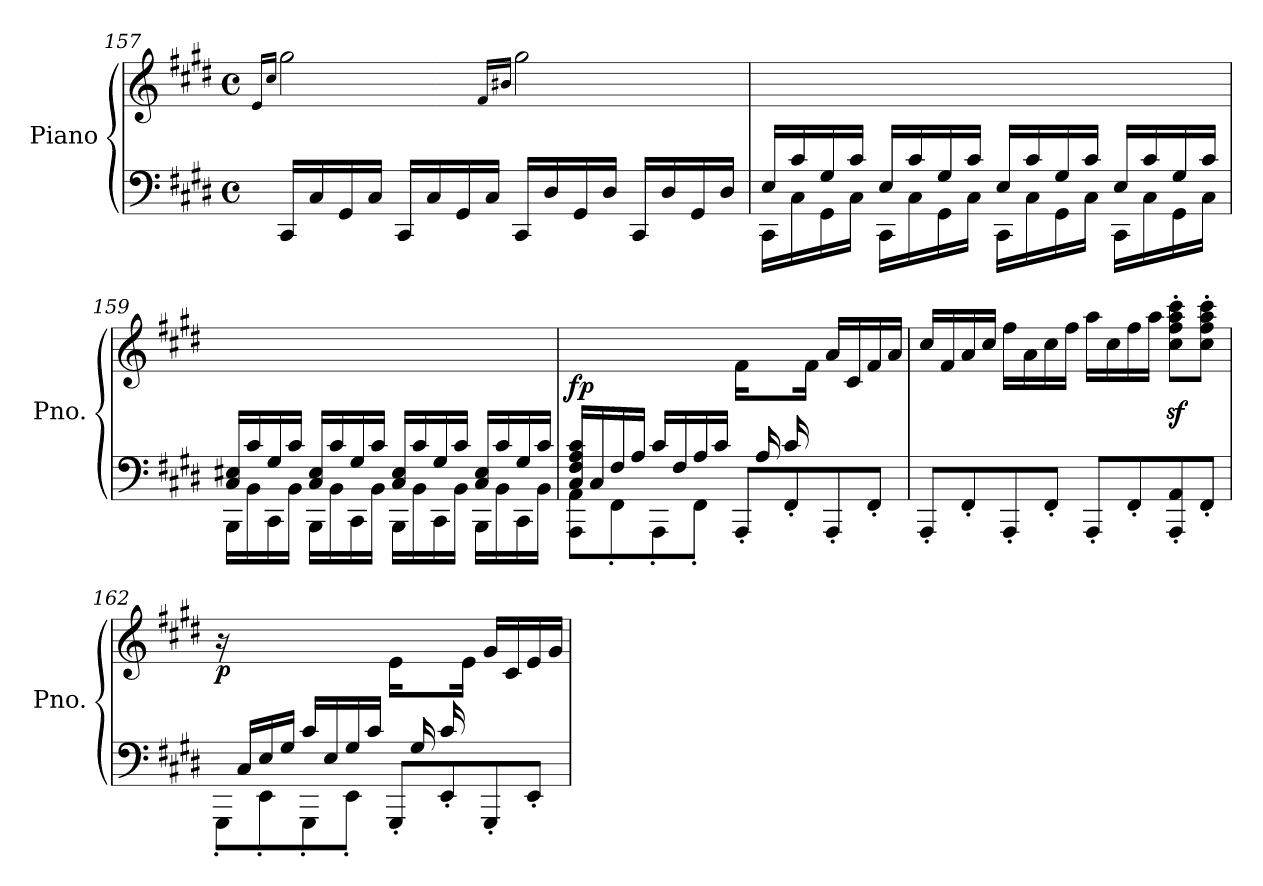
**kern	**kern	**dynam
*part1	*part1	*part1
*staff2	*staff1	*staff1/2
*I"Piano	*	*
*I'Pno.	*	*
!!LO:LB:g=z
*clefF4	*clefG2	*
*k[f#c#g#d#]	*k[f#c#g#d#]	*
*M4/4	*M4/4	*
*met(c)	*met(c)	*
=157	=157	=157
.	16qe/LL	.
.	16qcc#/JJ	.
16CC#/LL	2gg#\	.
16C#/	.	.
16GG#/	.	.
16C#/JJ	.	.
16CC#/LL	.	.
16C#/	.	.
16GG#/	.	.
16C#/JJ	.	.
.	16qf#/LL	.
.	16qb#X/JJ	.
16CC#/LL	2gg#\	.
16D#/	.	.
16GG#/	.	.
16D#/JJ	.	.
16CC#/LL	.	.
16D#/	.	.
16GG#/	.	.
16D#/JJ	.	.
=158	=158	=158
*^	*	*
16E/LL	16CC#\LL	1ryy	.
16c#/	16C#\	.	.
16G#/	16GG#\	.	.
16c#/JJ	16C#\JJ	.	.
16E/LL	16CC#\LL	.	.
16c#/	16C#\	.	.
16G#/	16GG#\	.	.
16c#/JJ	16C#\JJ	.	.
16E/LL	16CC#\LL	.	.
16c#/	16C#\	.	.
16G#/	16GG#\	.	.
16c#/JJ	16C#\JJ	.	.
16E/LL	16CC#\LL	.	.
16c#/	16C#\	.	.
16G#/	16GG#\	.	.
16c#/JJ	16C#\JJ	.	.
=159	=159	=159	=159
16C#/ 16E#X/LL	16BBB\LL	1ryy	.
16c#/	16BB\	.	.
16G#/	16CC#\	.	.
16c#/JJ	16BB\JJ	.	.
16C#/ 16E#/LL	16BBB\LL	.	.
16c#/	16BB\	.	.
16G#/	16CC#\	.	.
16c#/JJ	16BB\JJ	.	.
16C#/ 16E#/LL	16BBB\LL	.	.
16c#/	16BB\	.	.
16G#/	16CC#\	.	.
16c#/JJ	16BB\JJ	.	.
16C#/ 16E#/LL	16BBB\LL	.	.
16c#/	16BB\	.	.
16G#/	16CC#\	.	.
16c#/JJ	16BB\JJ	.	.
!!LO:PB:g=z
=160	=160	=160	=160
!	!	!	!LO:DY:b
16C#/ 16F#/ 16A/ 16c#/LL	8AAA\ 8AA\L	2ryy	fp
16C#/	.	.	.
16F#/	8FF#'\	.	.
16A/JJ	.	.	.
16c#/LL	8AAA'\	.	.
16F#/	.	.	.
16A/	8FF#'\J	.	.
16c#/JJ	.	.	.
16ryy	8AAA'/L	16f#\LL	.
16A/	.	8ryy	.
16c#/	8FF#'/	.	.
4ryy	.	16f#\JJ	.
.	8AAA'/	16a/LL	.
.	.	16c#/	.
.	8FF#'/J	16f#/	.
16ryy	.	16a/JJ	.
*v	*v	*	*
=161	=161	=161
8AAA'/L	16cc#/LL	.
.	16f#/	.
8FF#'/	16a/	.
.	16cc#/JJ	.
8AAA'/	16ff#\LL	.
.	16a\	.
8FF#'/J	16cc#\	.
.	16ff#\JJ	.
8AAA'/L	16aa\LL	.
.	16cc#\	.
8FF#'/	16ff#\	.
.	16aa\JJ	.
8AAA/' 8AA/'	8cc#\z<' 8ff#\z<' 8aa\z<' 8ccc#\z<'L	.
8FF#'/J	8cc#\' 8ff#\' 8aa\' 8ccc#\'J	.
=162	=162	=162
*^	*	*
!	!	!	!LO:DY:b
16ryy	8GGG#'\L	16r	p
16C#/LL	.	4..ryy	.
16E/	8EE'\	.	.
16G#/JJ	.	.	.
16c#/LL	8GGG#'\	.	.
16E/	.	.	.
16G#/	8EE'\J	.	.
16c#/JJ	.	.	.
16ryy	8GGG#'/L	16e\LL	.
16G#/	.	8ryy	.
16c#/	8EE'/	.	.
4ryy	.	16e\JJ	.
.	8GGG#'/	16g#/LL	.
.	.	16c#/	.
.	8EE'/J	16e/	.
16ryy	.	16g#/JJ	.
*v	*v	*	*
=	=	=
*-	*-	*-
